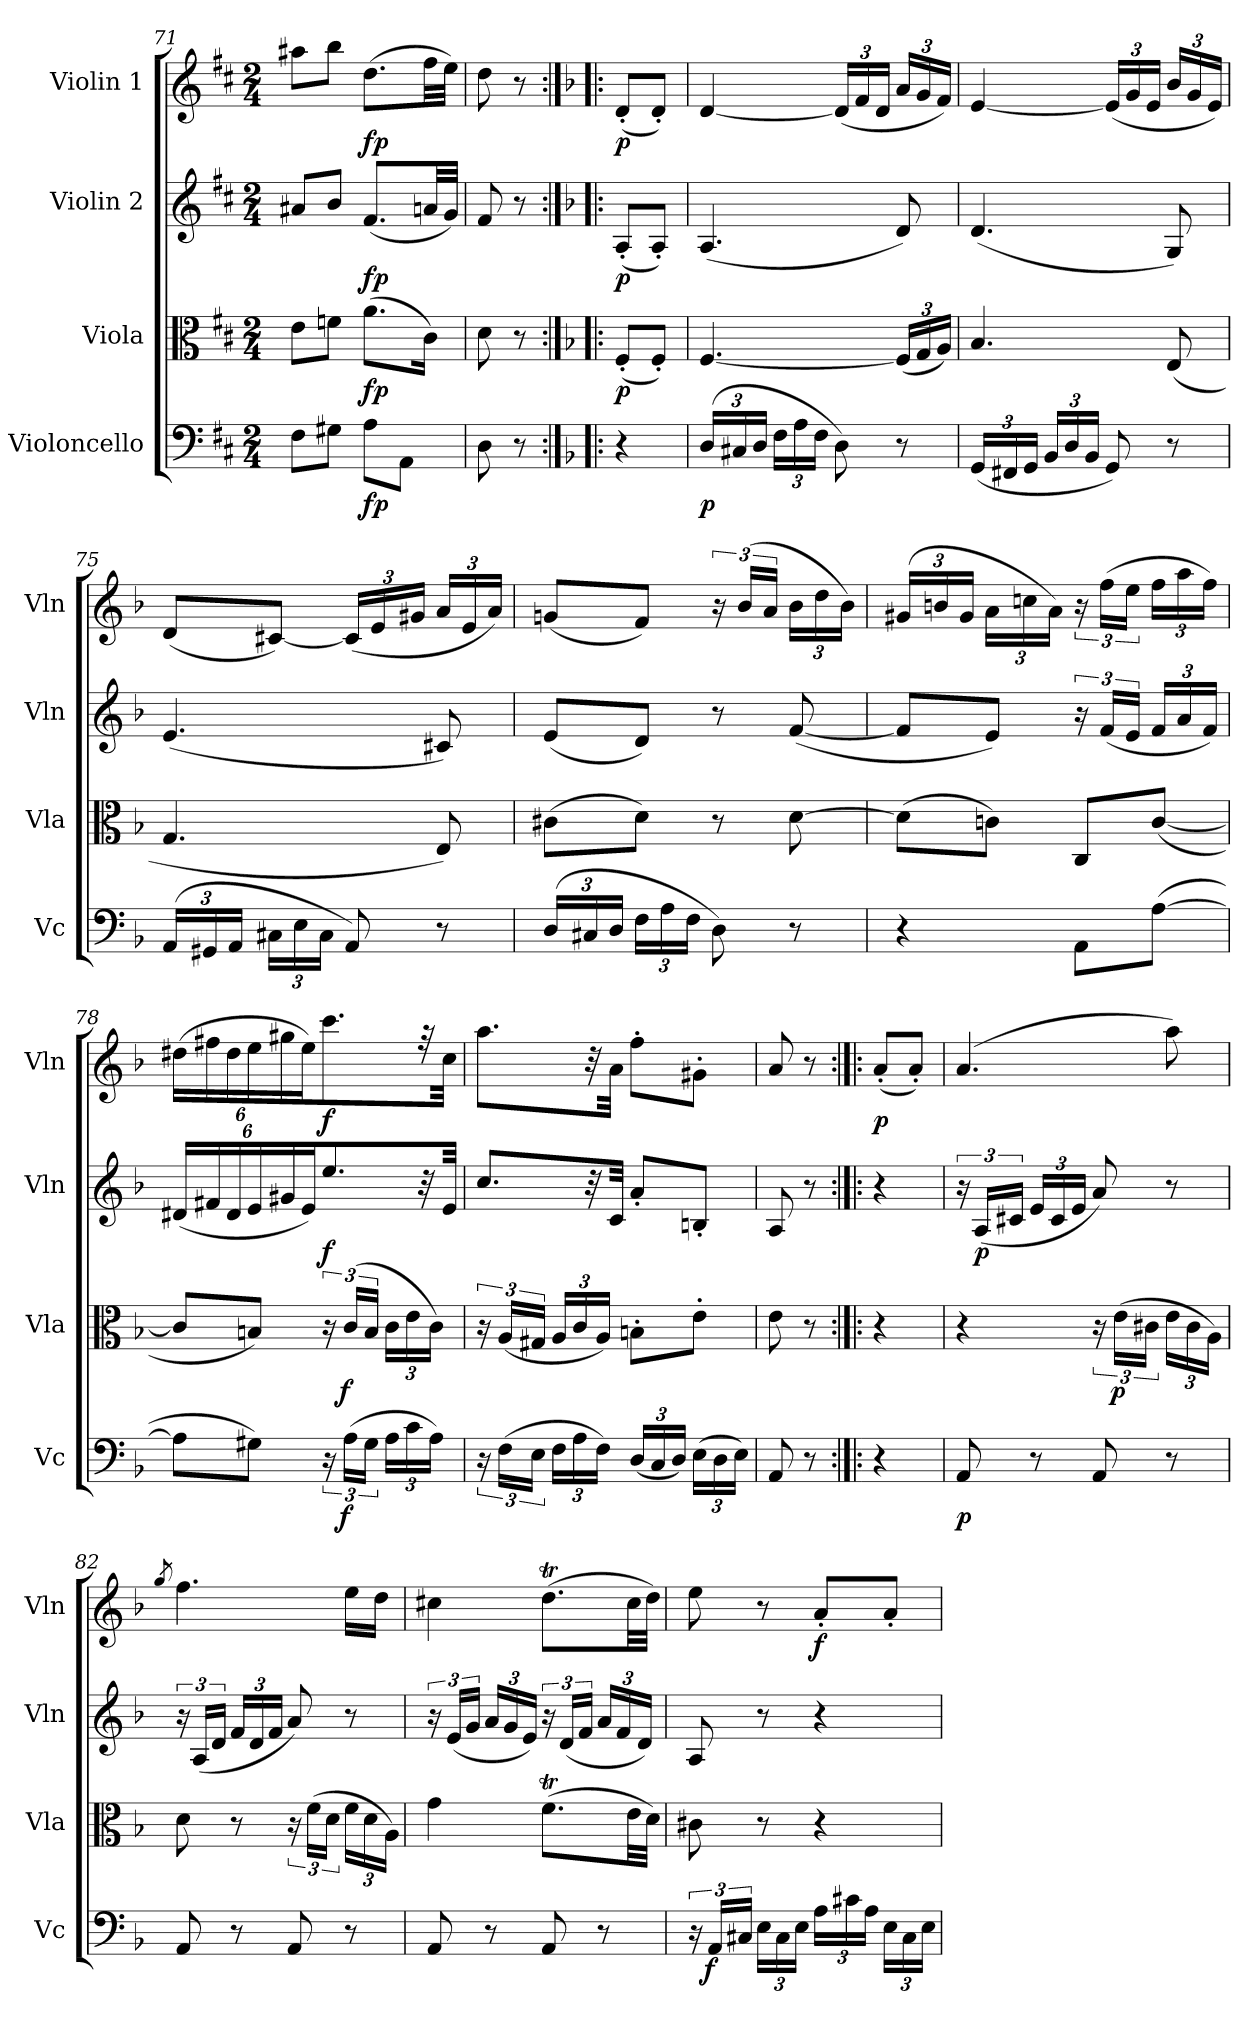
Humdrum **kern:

**kern	**dynam	**kern	**dynam	**kern	**dynam	**kern	**dynam
*part4	*part4	*part3	*part3	*part2	*part2	*part1	*part1
*staff4	*staff4	*staff3	*staff3	*staff2	*staff2	*staff1	*staff1
*I"Violoncello	*	*I"Viola	*	*I"Violin 2	*	*I"Violin 1	*
*I'Vc	*	*I'Vla	*	*I'Vln	*	*I'Vln	*
!!LO:LB:g=z
*clefF4	*	*clefC3	*	*clefG2	*	*clefG2	*
*k[f#c#]	*	*k[f#c#]	*	*k[f#c#]	*	*k[f#c#]	*
*M2/4	*	*M2/4	*	*M2/4	*	*M2/4	*
=71	=71	=71	=71	=71	=71	=71	=71
8F#\L	.	8e\L	.	8a#X/L	.	8aa#X\L	.
8G#X\J	.	8fn\J	.	8b/J	.	8bb\J	.
!	!LO:DY:b	!	!LO:DY:b	!	!LO:DY:b	!	!LO:DY:b
8A\L	fp	(8.a\L	fp	(8.f#/L	fp	(8.dd\L	fp
8AA\J	.	.	.	.	.	.	.
.	.	16c#\Jk)	.	32an/LL	.	32ff#\LL	.
.	.	.	.	32g/JJJ)	.	32ee\JJJ)	.
=72	=72	=72	=72	=72	=72	=72	=72
8D\	.	8d\	.	8f#/	.	8dd\	.
8r	.	8r	.	8r	.	8r	.
=72X10:|!|:	=72X10:|!|:	=72X10:|!|:	=72X10:|!|:	=72X10:|!|:	=72X10:|!|:	=72X10:|!|:	=72X10:|!|:
*k[b-]	*	*k[b-]	*	*k[b-]	*	*k[b-]	*
!	!	!	!LO:DY:b	!	!LO:DY:b	!	!LO:DY:b
4r	.	(8F'/L	p	(8A'/L	p	(8d'/L	p
.	.	8F'/J)	.	8A'/J)	.	8d'/J)	.
=73	=73	=73	=73	=73	=73	=73	=73
*Xbrackettup	*	*	*	*	*	*	*
!	!LO:DY:b	!	!	!	!	!	!
(24D/LL	p	[4.F/	.	(4.A/	.	[4d/	.
24C#X/	.	.	.	.	.	.	.
24D/JJ	.	.	.	.	.	.	.
24F\LL	.	.	.	.	.	.	.
24A\	.	.	.	.	.	.	.
24F\JJ	.	.	.	.	.	.	.
*	*	*	*	*	*	*Xbrackettup	*
8D\)	.	.	.	.	.	(24d/LL]	.
.	.	.	.	.	.	24f/	.
.	.	.	.	.	.	24d/JJ	.
*	*	*Xbrackettup	*	*	*	*	*
8r	.	(24F/LL]	.	8d/)	.	24a/LL	.
.	.	24G/	.	.	.	24g/	.
.	.	24A/JJ)	.	.	.	24f/JJ)	.
=74	=74	=74	=74	=74	=74	=74	=74
(24GG/LL	.	4.B-/	.	(4.d/	.	[4e/	.
24FF#X/	.	.	.	.	.	.	.
24GG/JJ	.	.	.	.	.	.	.
24BB-/LL	.	.	.	.	.	.	.
24D/	.	.	.	.	.	.	.
24BB-/JJ	.	.	.	.	.	.	.
8GG/)	.	.	.	.	.	(24e/LL]	.
.	.	.	.	.	.	24g/	.
.	.	.	.	.	.	24e/JJ	.
8r	.	(8E/	.	8G/)	.	24b-/LL	.
.	.	.	.	.	.	24g/	.
.	.	.	.	.	.	24e/JJ)	.
!!LO:LB:g=z
=75	=75	=75	=75	=75	=75	=75	=75
(24AA/LL	.	4.G/	.	(4.e/	.	(8d/L	.
24GG#X/	.	.	.	.	.	.	.
24AA/JJ	.	.	.	.	.	.	.
*brackettup	*	*	*	*	*	*	*
24C#X\LL	.	.	.	.	.	[8c#X/J)	.
24E\	.	.	.	.	.	.	.
24C#\JJ	.	.	.	.	.	.	.
8AA/)	.	.	.	.	.	(24c#/LL]	.
.	.	.	.	.	.	24e/	.
.	.	.	.	.	.	24g#X/JJ	.
8r	.	8E/)	.	8c#X/)	.	24a/LL	.
.	.	.	.	.	.	24e/	.
.	.	.	.	.	.	24a/JJ)	.
=76	=76	=76	=76	=76	=76	=76	=76
*Xbrackettup	*	*	*	*	*	*	*
(24D/LL	.	(8c#X\L	.	(8e/L	.	(8gn/L	.
24C#X/	.	.	.	.	.	.	.
24D/JJ	.	.	.	.	.	.	.
*brackettup	*	*	*	*	*	*	*
24F\LL	.	8d\J)	.	8d/J)	.	8f/J)	.
24A\	.	.	.	.	.	.	.
24F\JJ	.	.	.	.	.	.	.
*	*	*	*	*	*	*brackettup	*
8D\)	.	8r	.	8r	.	24r	.
.	.	.	.	.	.	(24b-/LL	.
.	.	.	.	.	.	24a/JJ	.
*	*	*	*	*	*	*Xbrackettup	*
8r	.	[8d\	.	([8f/	.	24b-\LL	.
.	.	.	.	.	.	24dd\	.
.	.	.	.	.	.	24b-\JJ)	.
=77	=77	=77	=77	=77	=77	=77	=77
4r	.	(8d\L]	.	8f/L]	.	(24g#X/LL	.
.	.	.	.	.	.	24bn/	.
.	.	.	.	.	.	24g#/JJ	.
.	.	8cn\J)	.	8e/J)	.	24a\LL	.
.	.	.	.	.	.	24ccn\	.
.	.	.	.	.	.	24a\JJ)	.
*	*	*	*	*	*	*brackettup	*
8AA\L	.	8C/L	.	24r	.	24r	.
.	.	.	.	(24f/LL	.	(24ff\LL	.
.	.	.	.	24e/JJ	.	24ee\JJ	.
*	*	*	*	*Xbrackettup	*	*Xbrackettup	*
([8A\J	.	([8c/J	.	24f/LL	.	24ff\LL	.
.	.	.	.	24a/	.	24aa\	.
.	.	.	.	24f/JJ)	.	24ff\JJ)	.
!!LO:PB:g=z
=78	=78	=78	=78	=78	=78	=78	=78
8A\L]	.	8c/L]	.	(24d#X/LL	.	(24dd#X\LL	.
.	.	.	.	24f#X/	.	24ff#X\	.
.	.	.	.	24d#/JJ	.	24dd#\JJ	.
8G#X\J)	.	8Bn/J)	.	24e/LL	.	24ee\LL	.
.	.	.	.	24g#X/	.	24gg#X\	.
.	.	.	.	24e/JJ)	.	24ee\JJ)	.
*	*	*brackettup	*	*	*	*	*
!	!	!	!	!	!LO:DY:b	!	!LO:DY:b
24r	.	24r	.	8.ee/L	f	8.ccc\L	f
!	!LO:DY:b	!	!LO:DY:b	!	!	!	!
(24A\LL	f	(24c/LL	f	.	.	.	.
24G#\JJ	.	24B/JJ	.	.	.	.	.
*Xbrackettup	*	*Xbrackettup	*	*	*	*	*
24A\LL	.	24c\LL	.	.	.	.	.
24c\	.	24e\	.	.	.	.	.
.	.	.	.	32r	.	32r	.
24A\JJ)	.	24c\JJ)	.	.	.	.	.
.	.	.	.	32e/JJJ	.	32cc\JJJ	.
=79	=79	=79	=79	=79	=79	=79	=79
*brackettup	*	*brackettup	*	*	*	*	*
24r	.	24r	.	8.cc/L	.	8.aa\L	.
(24F\LL	.	(24A/LL	.	.	.	.	.
24E\JJ	.	24G#X/JJ	.	.	.	.	.
*Xbrackettup	*	*Xbrackettup	*	*	*	*	*
24F\LL	.	24A/LL	.	.	.	.	.
24A\	.	24c/	.	.	.	.	.
.	.	.	.	32r	.	32r	.
24F\JJ)	.	24A/JJ)	.	.	.	.	.
.	.	.	.	32c/JJJ	.	32a\JJJ	.
(24D/LL	.	8Bn'\L	.	8a'/L	.	8ff'\L	.
24C/	.	.	.	.	.	.	.
24D/JJ)	.	.	.	.	.	.	.
(24E\LL	.	8e'\J	.	8Bn'/J	.	8g#X'\J	.
24D\	.	.	.	.	.	.	.
24E\JJ)	.	.	.	.	.	.	.
=80	=80	=80	=80	=80	=80	=80	=80
8AA/	.	8e\	.	8A/	.	8a/	.
8r	.	8r	.	8r	.	8r	.
=80X11:|!|:	=80X11:|!|:	=80X11:|!|:	=80X11:|!|:	=80X11:|!|:	=80X11:|!|:	=80X11:|!|:	=80X11:|!|:
!	!	!	!	!	!	!	!LO:DY:b
4r	.	4r	.	4r	.	(8a'/L	p
.	.	.	.	.	.	8a'/J)	.
=81	=81	=81	=81	=81	=81	=81	=81
*	*	*	*	*brackettup	*	*	*
!	!LO:DY:b	!	!	!	!	!	!
8AA/	p	4r	.	24r	.	(4.a/	.
!	!	!	!	!	!LO:DY:b	!	!
.	.	.	.	(24A/LL	p	.	.
.	.	.	.	24c#X/JJ	.	.	.
*	*	*	*	*Xbrackettup	*	*	*
8r	.	.	.	24e/LL	.	.	.
.	.	.	.	24c#/	.	.	.
.	.	.	.	24e/JJ	.	.	.
*	*	*brackettup	*	*	*	*	*
8AA/	.	24r	.	8a/)	.	.	.
!	!	!	!LO:DY:b	!	!	!	!
.	.	(24e\LL	p	.	.	.	.
.	.	24c#X\JJ	.	.	.	.	.
*	*	*Xbrackettup	*	*	*	*	*
8r	.	24e\LL	.	8r	.	8aa\)	.
.	.	24c#\	.	.	.	.	.
.	.	24A\JJ)	.	.	.	.	.
!!LO:LB:g=z
=82	=82	=82	=82	=82	=82	=82	=82
.	.	.	.	.	.	8qgg/	.
*	*	*	*	*brackettup	*	*	*
8AA/	.	8d\	.	24r	.	4.ff\	.
.	.	.	.	(24A/LL	.	.	.
.	.	.	.	24d/JJ	.	.	.
*	*	*	*	*Xbrackettup	*	*	*
8r	.	8r	.	24f/LL	.	.	.
.	.	.	.	24d/	.	.	.
.	.	.	.	24f/JJ	.	.	.
*	*	*brackettup	*	*	*	*	*
8AA/	.	24r	.	8a/)	.	.	.
.	.	(24f\LL	.	.	.	.	.
.	.	24d\JJ	.	.	.	.	.
*	*	*Xbrackettup	*	*	*	*	*
8r	.	24f\LL	.	8r	.	16ee\LL	.
.	.	24d\	.	.	.	.	.
.	.	.	.	.	.	16dd\JJ	.
.	.	24A\JJ)	.	.	.	.	.
=83	=83	=83	=83	=83	=83	=83	=83
*	*	*	*	*brackettup	*	*	*
8AA/	.	4g\	.	24r	.	4cc#X\	.
.	.	.	.	(24e/LL	.	.	.
.	.	.	.	24g/JJ	.	.	.
*	*	*	*	*Xbrackettup	*	*	*
8r	.	.	.	24a/LL	.	.	.
.	.	.	.	24g/	.	.	.
.	.	.	.	24e/JJ)	.	.	.
*	*	*	*	*brackettup	*	*	*
8AA/	.	(8.fT\L	.	24r	.	(8.ddT\L	.
.	.	.	.	(24d/LL	.	.	.
.	.	.	.	24f/JJ	.	.	.
*	*	*	*	*Xbrackettup	*	*	*
8r	.	.	.	24a/LL	.	.	.
.	.	.	.	24f/	.	.	.
.	.	32e\LL	.	.	.	32cc#\LL	.
.	.	.	.	24d/JJ)	.	.	.
.	.	32d\JJJ)	.	.	.	32dd\JJJ)	.
!!LO:LB:g=z
=84	=84	=84	=84	=84	=84	=84	=84
*brackettup	*	*	*	*	*	*	*
24r	.	8c#X\	.	8A/	.	8ee\	.
!	!LO:DY:b	!	!	!	!	!	!
24AA/LL	f	.	.	.	.	.	.
24C#X/JJ	.	.	.	.	.	.	.
*Xbrackettup	*	*	*	*	*	*	*
24E\LL	.	8r	.	8r	.	8r	.
24C#\	.	.	.	.	.	.	.
24E\JJ	.	.	.	.	.	.	.
!	!	!	!	!	!	!	!LO:DY:b
24A\LL	.	4r	.	4r	.	8a'/L	f
24c#X\	.	.	.	.	.	.	.
24A\JJ	.	.	.	.	.	.	.
24E\LL	.	.	.	.	.	8a'/J	.
24C#\	.	.	.	.	.	.	.
24E\JJ	.	.	.	.	.	.	.
=	=	=	=	=	=	=	=
*-	*-	*-	*-	*-	*-	*-	*-
